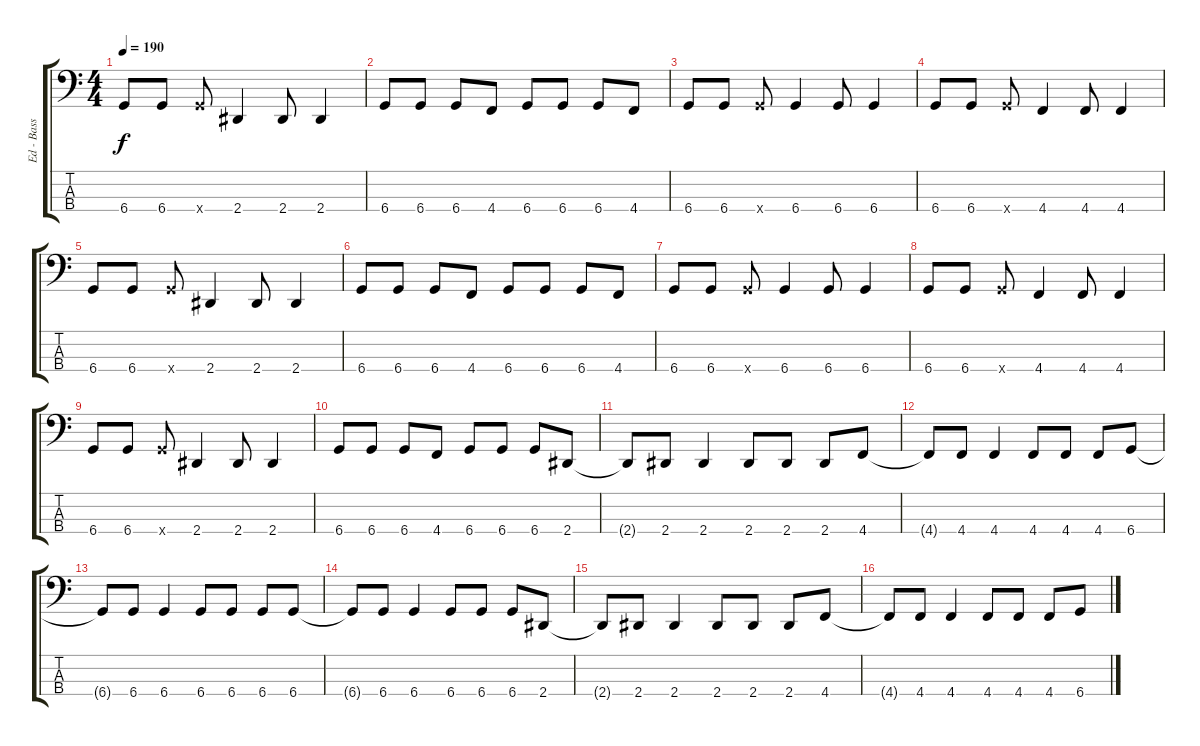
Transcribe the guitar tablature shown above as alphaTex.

\track ("Ed - Bass" "Ed - Bass") {instrument electricbasspick}
\staff {score tabs}
\tuning (Gb2 Db2 Ab1 Db1) {hide}
\ts (4 4)
\tempo 190
\clef f4
\ks c
6.4.8{dy f} 6.4.8 6.4{x}.8 2.4.4 2.4.8 2.4.4 |
6.4.8 6.4.8 6.4.8 4.4.8 6.4.8 6.4.8 6.4.8 4.4.8 |
6.4.8 6.4.8 6.4{x}.8 6.4.4 6.4.8 6.4.4 |
6.4.8 6.4.8 6.4{x}.8 4.4.4 4.4.8 4.4.4 |
6.4.8 6.4.8 6.4{x}.8 2.4.4 2.4.8 2.4.4 |
6.4.8 6.4.8 6.4.8 4.4.8 6.4.8 6.4.8 6.4.8 4.4.8 |
6.4.8 6.4.8 6.4{x}.8 6.4.4 6.4.8 6.4.4 |
6.4.8 6.4.8 6.4{x}.8 4.4.4 4.4.8 4.4.4 |
6.4.8 6.4.8 6.4{x}.8 2.4.4 2.4.8 2.4.4 |
6.4.8 6.4.8 6.4.8 4.4.8 6.4.8 6.4.8 6.4.8 2.4.8 |
2.4{t}.8 2.4.8 2.4.4 2.4.8 2.4.8 2.4.8 4.4.8 |
4.4{t}.8 4.4.8 4.4.4 4.4.8 4.4.8 4.4.8 6.4.8 |
6.4{t}.8 6.4.8 6.4.4 6.4.8 6.4.8 6.4.8 6.4.8 |
6.4{t}.8 6.4.8 6.4.4 6.4.8 6.4.8 6.4.8 2.4.8 |
2.4{t}.8 2.4.8 2.4.4 2.4.8 2.4.8 2.4.8 4.4.8 |
4.4{t}.8 4.4.8 4.4.4 4.4.8 4.4.8 4.4.8 6.4.8
